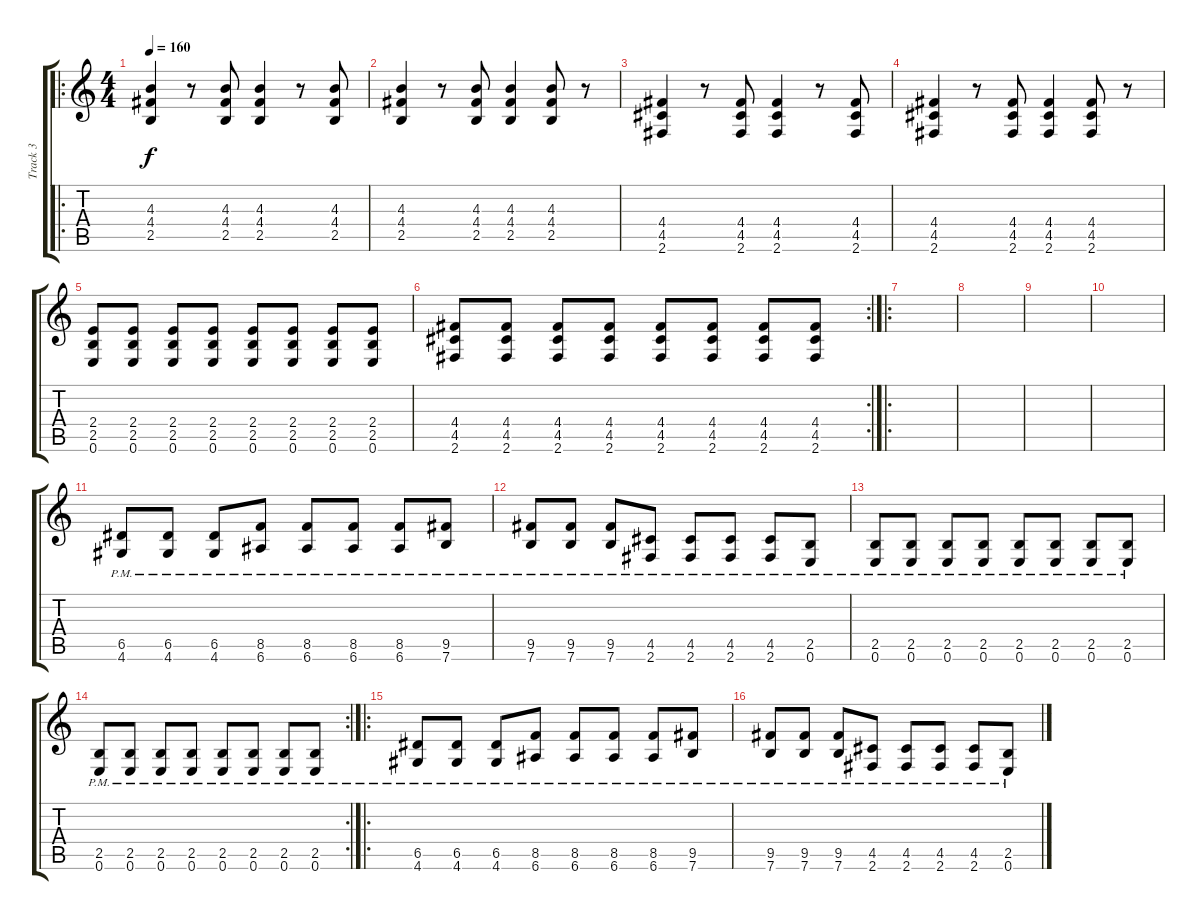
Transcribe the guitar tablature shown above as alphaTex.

\track ("Track 3" "Track 3") {instrument overdrivenguitar}
\staff {score tabs}
\tuning (E4 B3 G3 D3 A2 E2) {hide}
\ro
\ts (4 4)
\tempo 160
\clef g2
\ks c
(4.3 4.4 2.5).4{dy f} r.8 (4.3 4.4 2.5).8 (4.3 4.4 2.5).4 r.8 (4.3 4.4 2.5).8 |
(4.3 4.4 2.5).4 r.8 (4.3 4.4 2.5).8 (4.3 4.4 2.5).4 (4.3 4.4 2.5).8 r.8 |
(4.4 4.5 2.6).4 r.8 (4.4 4.5 2.6).8 (4.4 4.5 2.6).4 r.8 (4.4 4.5 2.6).8 |
(4.4 4.5 2.6).4 r.8 (4.4 4.5 2.6).8 (4.4 4.5 2.6).4 (4.4 4.5 2.6).8 r.8 |
(2.4 2.5 0.6).8 (2.4 2.5 0.6).8 (2.4 2.5 0.6).8 (2.4 2.5 0.6).8 (2.4 2.5 0.6).8 (2.4 2.5 0.6).8 (2.4 2.5 0.6).8 (2.4 2.5 0.6).8 |
\rc 2
(4.4 4.5 2.6).8 (4.4 4.5 2.6).8 (4.4 4.5 2.6).8 (4.4 4.5 2.6).8 (4.4 4.5 2.6).8 (4.4 4.5 2.6).8 (4.4 4.5 2.6).8 (4.4 4.5 2.6).8 |
\ro
|
|
|
|
(6.5{pm} 4.6{pm}).8 (6.5{pm} 4.6{pm}).8 (6.5{pm} 4.6{pm}).8 (8.5{pm} 6.6{pm}).8 (8.5{pm} 6.6{pm}).8 (8.5{pm} 6.6{pm}).8 (8.5{pm} 6.6{pm}).8 (9.5{pm} 7.6{pm}).8 |
(9.5{pm} 7.6{pm}).8 (9.5{pm} 7.6{pm}).8 (9.5{pm} 7.6{pm}).8 (4.5{pm} 2.6{pm}).8 (4.5{pm} 2.6{pm}).8 (4.5{pm} 2.6{pm}).8 (4.5{pm} 2.6{pm}).8 (2.5{pm} 0.6{pm}).8 |
(2.5{pm} 0.6{pm}).8 (2.5{pm} 0.6{pm}).8 (2.5{pm} 0.6{pm}).8 (2.5{pm} 0.6{pm}).8 (2.5{pm} 0.6{pm}).8 (2.5{pm} 0.6{pm}).8 (2.5{pm} 0.6{pm}).8 (2.5{pm} 0.6{pm}).8 |
\rc 2
(2.5{pm} 0.6{pm}).8 (2.5{pm} 0.6{pm}).8 (2.5{pm} 0.6{pm}).8 (2.5{pm} 0.6{pm}).8 (2.5{pm} 0.6{pm}).8 (2.5{pm} 0.6{pm}).8 (2.5{pm} 0.6{pm}).8 (2.5{pm} 0.6{pm}).8 |
\ro
(6.5{pm} 4.6{pm}).8 (6.5{pm} 4.6{pm}).8 (6.5{pm} 4.6{pm}).8 (8.5{pm} 6.6{pm}).8 (8.5{pm} 6.6{pm}).8 (8.5{pm} 6.6{pm}).8 (8.5{pm} 6.6{pm}).8 (9.5{pm} 7.6{pm}).8 |
(9.5{pm} 7.6{pm}).8 (9.5{pm} 7.6{pm}).8 (9.5{pm} 7.6{pm}).8 (4.5{pm} 2.6{pm}).8 (4.5{pm} 2.6{pm}).8 (4.5{pm} 2.6{pm}).8 (4.5{pm} 2.6{pm}).8 (2.5{pm} 0.6{pm}).8
